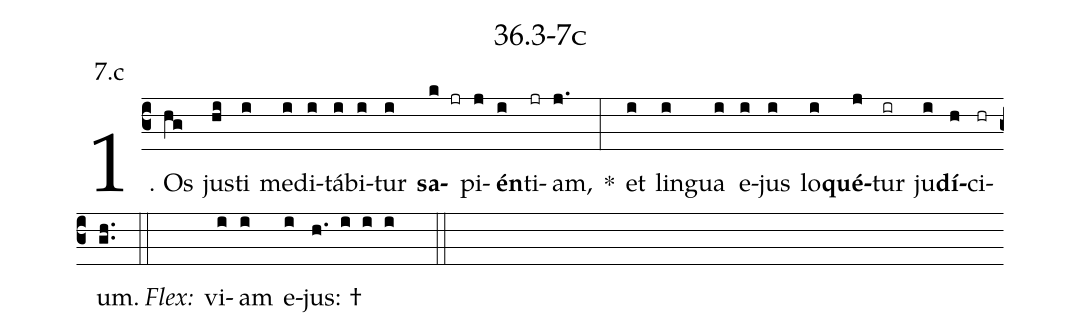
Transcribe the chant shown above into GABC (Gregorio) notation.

name: 36.3-7c;
annotation: 7.c;
%%
(c3)1. Os(hg) jus(hi)ti(i) me(i)di(i)tá(i)bi(i)tur(i) <b>sa</b>(k jr)pi(j)<b>én</b>(i)ti(jr)am,(j.) *(:) et(i) lin(i)gua(i) e(i)jus(i) lo(i)<b>qué</b>(j)tur(ir) ju(i)<b>dí</b>(h)ci(hr)um.(gh..) (::)
<i>Flex:</i>()  vi(i)am(i) e(i)jus: †(h. i i i  ::)

%E(i) u(i) o(j) u(i) a(h) e.(gh..) (::)
